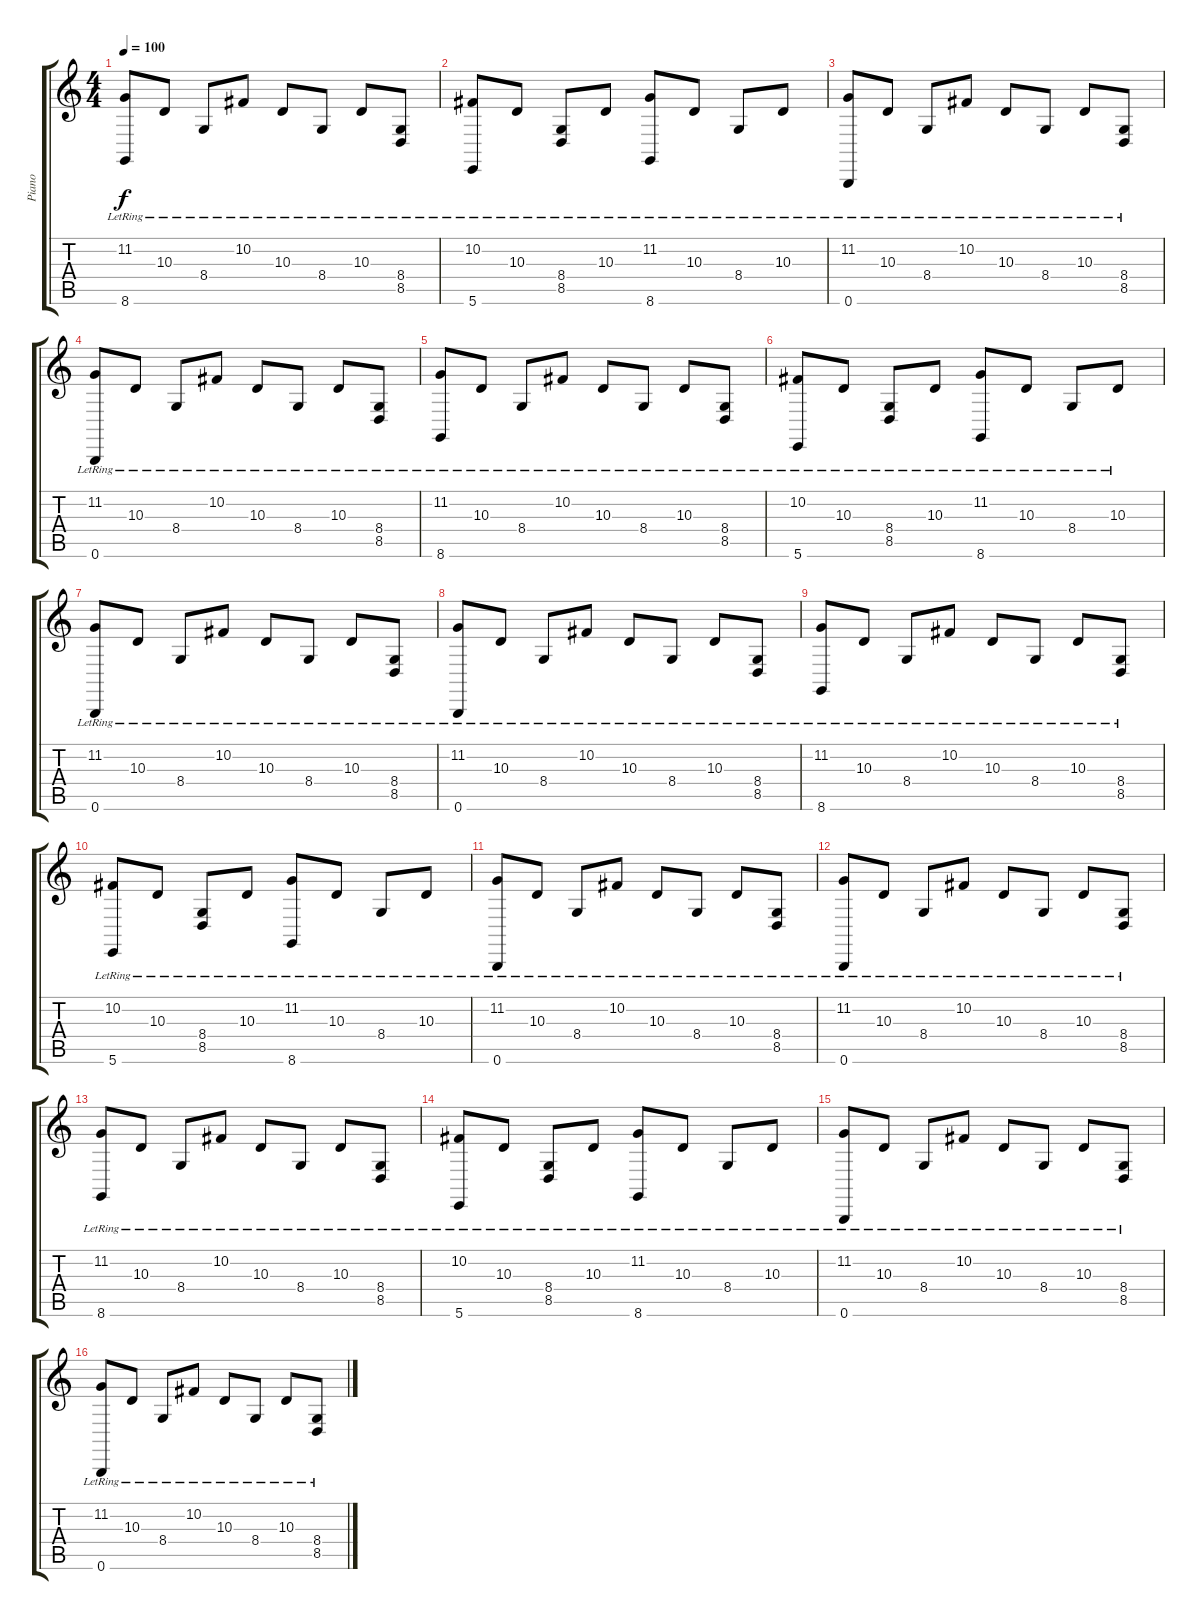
\track ("Piano" "Piano") {instrument acousticgrandpiano}
\staff {score tabs}
\tuning (Db4 Ab3 E3 B2 Gb2 B1) {hide}
\ts (4 4)
\tempo 100
\clef g2
\ks c
(11.2{lr} 8.6{lr}).8{dy f} 10.3{lr}.8 8.4{lr}.8 10.2{lr}.8 10.3{lr}.8 8.4{lr}.8 10.3{lr}.8 (8.4{lr} 8.5{lr}).8 |
(10.2{lr} 5.6{lr}).8 10.3{lr}.8 (8.4{lr} 8.5{lr}).8 10.3{lr}.8 (11.2{lr} 8.6{lr}).8 10.3{lr}.8 8.4{lr}.8 10.3{lr}.8 |
(11.2{lr} 0.6{lr}).8{volume 13} 10.3{lr}.8 8.4{lr}.8 10.2{lr}.8 10.3{lr}.8 8.4{lr}.8 10.3{lr}.8 (8.4{lr} 8.5{lr}).8 |
(11.2{lr} 0.6{lr}).8 10.3{lr}.8 8.4{lr}.8 10.2{lr}.8 10.3{lr}.8 8.4{lr}.8 10.3{lr}.8 (8.4{lr} 8.5{lr}).8 |
(11.2{lr} 8.6{lr}).8 10.3{lr}.8 8.4{lr}.8 10.2{lr}.8 10.3{lr}.8 8.4{lr}.8 10.3{lr}.8 (8.4{lr} 8.5{lr}).8 |
(10.2{lr} 5.6{lr}).8 10.3{lr}.8 (8.4{lr} 8.5{lr}).8 10.3{lr}.8 (11.2{lr} 8.6{lr}).8 10.3{lr}.8 8.4{lr}.8 10.3{lr}.8 |
(11.2{lr} 0.6{lr}).8 10.3{lr}.8 8.4{lr}.8 10.2{lr}.8 10.3{lr}.8 8.4{lr}.8 10.3{lr}.8 (8.4{lr} 8.5{lr}).8 |
(11.2{lr} 0.6{lr}).8 10.3{lr}.8 8.4{lr}.8 10.2{lr}.8 10.3{lr}.8 8.4{lr}.8 10.3{lr}.8 (8.4{lr} 8.5{lr}).8 |
(11.2{lr} 8.6{lr}).8 10.3{lr}.8 8.4{lr}.8 10.2{lr}.8 10.3{lr}.8 8.4{lr}.8 10.3{lr}.8 (8.4{lr} 8.5{lr}).8 |
(10.2{lr} 5.6{lr}).8 10.3{lr}.8 (8.4{lr} 8.5{lr}).8 10.3{lr}.8 (11.2{lr} 8.6{lr}).8 10.3{lr}.8 8.4{lr}.8 10.3{lr}.8 |
(11.2{lr} 0.6{lr}).8 10.3{lr}.8 8.4{lr}.8 10.2{lr}.8 10.3{lr}.8 8.4{lr}.8 10.3{lr}.8 (8.4{lr} 8.5{lr}).8 |
(11.2{lr} 0.6{lr}).8 10.3{lr}.8 8.4{lr}.8 10.2{lr}.8 10.3{lr}.8 8.4{lr}.8 10.3{lr}.8 (8.4{lr} 8.5{lr}).8 |
(11.2{lr} 8.6{lr}).8 10.3{lr}.8 8.4{lr}.8 10.2{lr}.8 10.3{lr}.8 8.4{lr}.8 10.3{lr}.8 (8.4{lr} 8.5{lr}).8 |
(10.2{lr} 5.6{lr}).8 10.3{lr}.8 (8.4{lr} 8.5{lr}).8 10.3{lr}.8 (11.2{lr} 8.6{lr}).8 10.3{lr}.8 8.4{lr}.8 10.3{lr}.8 |
(11.2{lr} 0.6{lr}).8 10.3{lr}.8 8.4{lr}.8 10.2{lr}.8 10.3{lr}.8 8.4{lr}.8 10.3{lr}.8 (8.4{lr} 8.5{lr}).8 |
(11.2{lr} 0.6{lr}).8 10.3{lr}.8 8.4{lr}.8 10.2{lr}.8 10.3{lr}.8 8.4{lr}.8 10.3{lr}.8 (8.4{lr} 8.5{lr}).8
